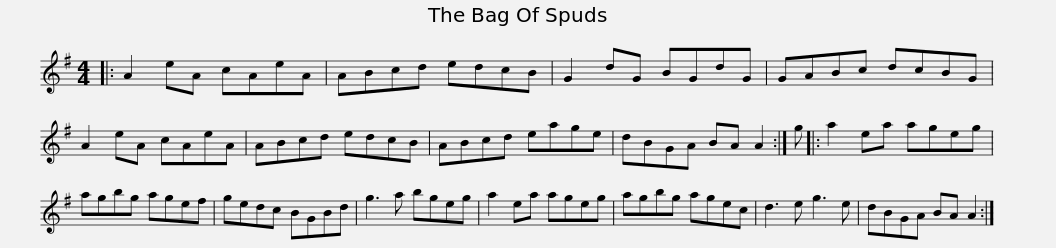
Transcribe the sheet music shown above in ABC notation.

X:1
L:1/8
M:4/4
I:linebreak $
K:G
V:1 treble
V:1
|: A2 eA cAeA | ABcd edcB | G2 dG BGdG | GABc dcBG | A2 eA cAeA |$ %5
 ABcd edcB | ABcd eage | dBGA BA A2 :| g |: a2 ea ageg | %10
 agbg agef |$ gedc BGBd | g3 a bgeg | a2 ea ageg | agbg agec | %15
 d3 e g3 e | dBGA BA A2 :| %17
